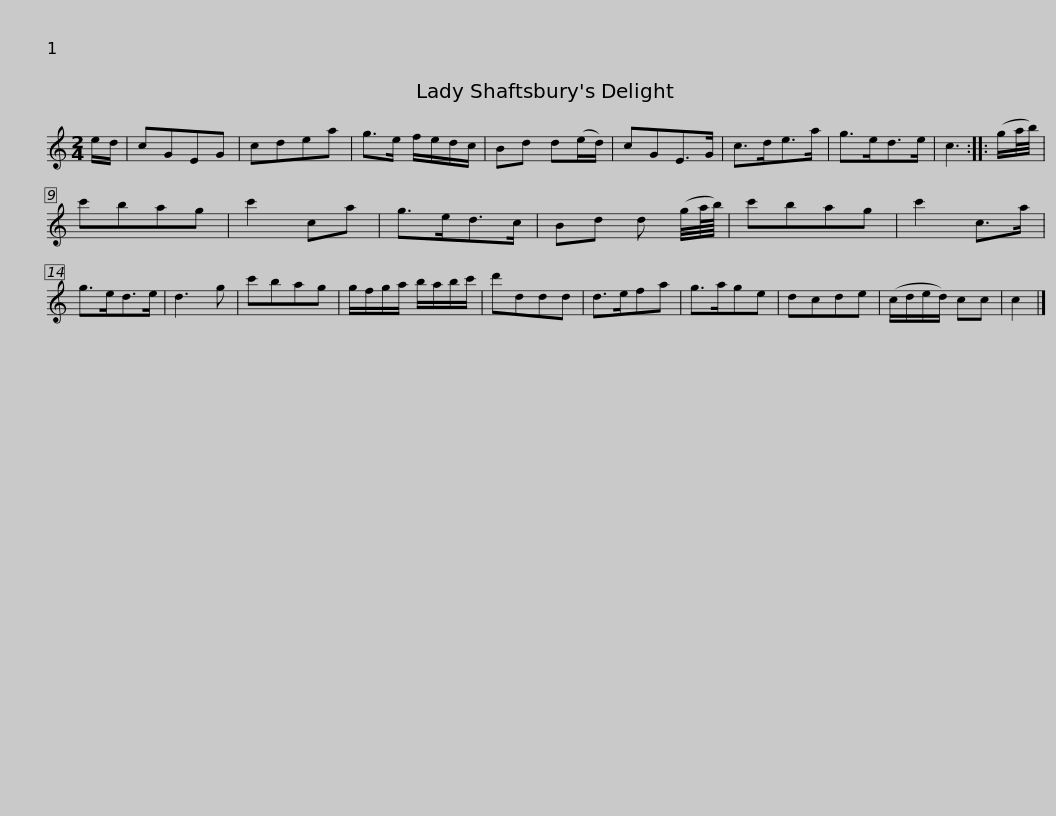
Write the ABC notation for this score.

X:1
L:1/8
M:2/4
I:linebreak $
K:C
V:1 treble
V:1
 e/d/ | cGEG | cdea | g>e f/e/d/c/ | Bd d(e/d/) | %5
 cGE>G | c>de>a | g>ed>e | c3 :: (g/a/4b/4) |$ %10
 c'bag | c'2 ca | g>ed>c | Bd d (g/4a/8b/8) | c'bag | %15
 c'2 c>a | g>ed>e | d3 g | c'bag |$ g/f/g/a/ b/a/b/c'/ | %20
 d'ddd | d>efa | g>age | dcde | (c/d/e/d/) cc | %25
 c2 |] %26
